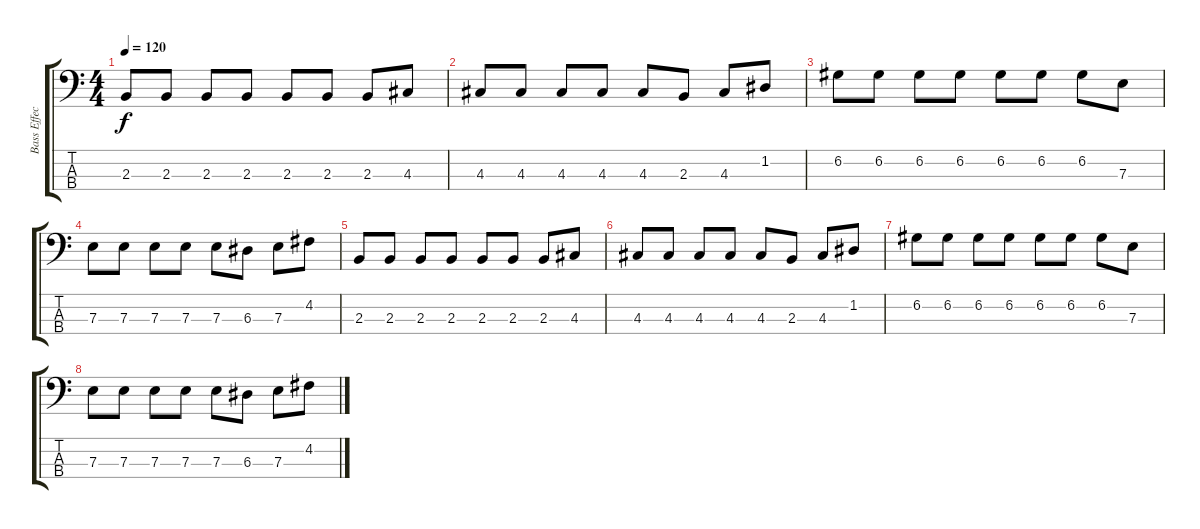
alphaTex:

\track ("Bass Effect" "Bass Effec") {instrument distortionguitar}
\staff {score tabs}
\tuning (G2 D2 A1 E1) {hide}
\ts (4 4)
\tempo 120
\clef f4
\ks c
2.3.8{dy f} 2.3.8 2.3.8 2.3.8 2.3.8 2.3.8 2.3.8 4.3.8 |
4.3.8 4.3.8 4.3.8 4.3.8 4.3.8 2.3.8 4.3.8 1.2.8 |
6.2.8 6.2.8 6.2.8 6.2.8 6.2.8 6.2.8 6.2.8 7.3.8 |
7.3.8 7.3.8 7.3.8 7.3.8 7.3.8 6.3.8 7.3.8 4.2.8 |
2.3.8 2.3.8 2.3.8 2.3.8 2.3.8 2.3.8 2.3.8 4.3.8 |
4.3.8 4.3.8 4.3.8 4.3.8 4.3.8 2.3.8 4.3.8 1.2.8 |
6.2.8 6.2.8 6.2.8 6.2.8 6.2.8 6.2.8 6.2.8 7.3.8 |
7.3.8 7.3.8 7.3.8 7.3.8 7.3.8 6.3.8 7.3.8 4.2.8
